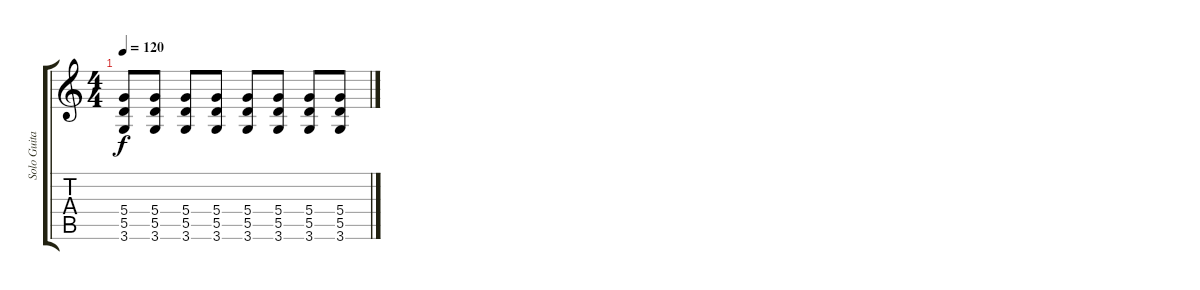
\track ("Solo Guitar" "Solo Guita") {instrument distortionguitar}
\staff {score tabs}
\tuning (E4 B3 G3 D3 A2 E2) {hide}
\ts (4 4)
\tempo 120
\clef g2
\ks c
(5.4 5.5 3.6).8{dy f} (5.4 5.5 3.6).8 (5.4 5.5 3.6).8 (5.4 5.5 3.6).8 (5.4 5.5 3.6).8 (5.4 5.5 3.6).8 (5.4 5.5 3.6).8 (5.4 5.5 3.6).8
